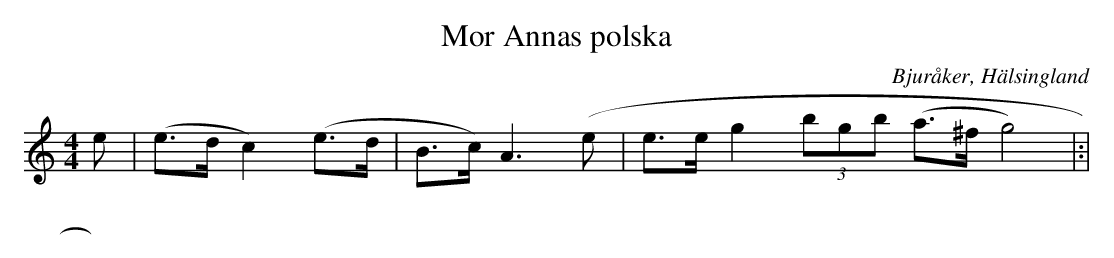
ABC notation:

X:1
T: Mor Annas polska
O: Bjuråker, Hälsingland
M: 4/4
L: 1/8
K: Am
e|(e>d c2) (e>d|B>c) A3(e|e>e g2 (3bgb (a>^f g4)|:|
|:|||:|
